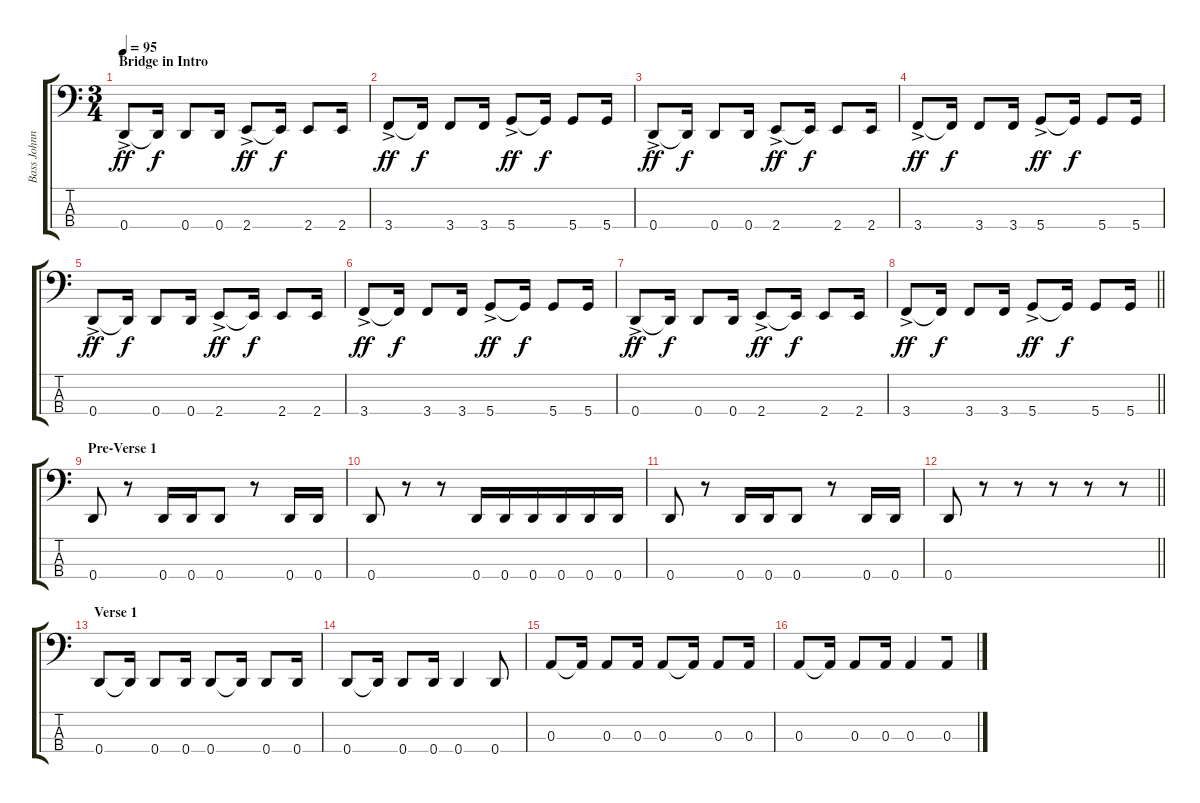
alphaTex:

\track ("Bass Johnny" "Bass Johnn") {instrument electricbassfinger}
\staff {score tabs}
\tuning (G2 D2 A1 D1) {hide}
\ts (3 4)
\section ("" "Bridge in Intro")
\tempo 95
\clef f4
\ks c
0.4{ac}.8{dy ff} 0.4{t}.16{dy f beam split} 0.4.8{beam merge} 0.4.16{beam split} 2.4{ac}.8{dy ff beam merge} 2.4{t}.16{dy f beam split} 2.4.8 2.4.16 |
3.4{ac}.8{dy ff} 3.4{t}.16{dy f beam split} 3.4.8{beam merge} 3.4.16{beam split} 5.4{ac}.8{dy ff beam merge} 5.4{t}.16{dy f beam split} 5.4.8 5.4.16 |
0.4{ac}.8{dy ff} 0.4{t}.16{dy f beam split} 0.4.8{beam merge} 0.4.16{beam split} 2.4{ac}.8{dy ff beam merge} 2.4{t}.16{dy f beam split} 2.4.8 2.4.16 |
3.4{ac}.8{dy ff} 3.4{t}.16{dy f beam split} 3.4.8{beam merge} 3.4.16{beam split} 5.4{ac}.8{dy ff beam merge} 5.4{t}.16{dy f beam split} 5.4.8 5.4.16 |
0.4{ac}.8{dy ff} 0.4{t}.16{dy f beam split} 0.4.8{beam merge} 0.4.16{beam split} 2.4{ac}.8{dy ff beam merge} 2.4{t}.16{dy f beam split} 2.4.8 2.4.16 |
3.4{ac}.8{dy ff} 3.4{t}.16{dy f beam split} 3.4.8{beam merge} 3.4.16{beam split} 5.4{ac}.8{dy ff beam merge} 5.4{t}.16{dy f beam split} 5.4.8 5.4.16 |
0.4{ac}.8{dy ff} 0.4{t}.16{dy f beam split} 0.4.8{beam merge} 0.4.16{beam split} 2.4{ac}.8{dy ff beam merge} 2.4{t}.16{dy f beam split} 2.4.8 2.4.16 |
\barLineRight lightlight
3.4{ac}.8{dy ff} 3.4{t}.16{dy f beam split} 3.4.8{beam merge} 3.4.16{beam split} 5.4{ac}.8{dy ff beam merge} 5.4{t}.16{dy f beam split} 5.4.8 5.4.16 |
\section ("" "Pre-Verse 1")
0.4.8 r.8 0.4.16 0.4.16 0.4.8 r.8 0.4.16 0.4.16 |
0.4.8 r.8 r.8 0.4.16 0.4.16{beam merge} 0.4.16 0.4.16 0.4.16 0.4.16 |
0.4.8 r.8 0.4.16 0.4.16 0.4.8 r.8 0.4.16 0.4.16 |
\barLineRight lightlight
0.4.8 r.8 r.8 r.8 r.8 r.8 |
\section ("" "Verse 1")
0.4.8 0.4{t}.16{beam split} 0.4.8{beam merge} 0.4.16{beam split} 0.4.8{beam merge} 0.4{t}.16{beam split} 0.4.8 0.4.16 |
0.4.8 0.4{t}.16{beam split} 0.4.8{beam merge} 0.4.16 0.4.4{beam split} 0.4.8 |
0.3.8 0.3{t}.16{beam split} 0.3.8{beam merge} 0.3.16{beam split} 0.3.8{beam merge} 0.3{t}.16{beam split} 0.3.8 0.3.16 |
0.3.8 0.3{t}.16{beam split} 0.3.8{beam merge} 0.3.16 0.3.4{beam merge} 0.3.8
